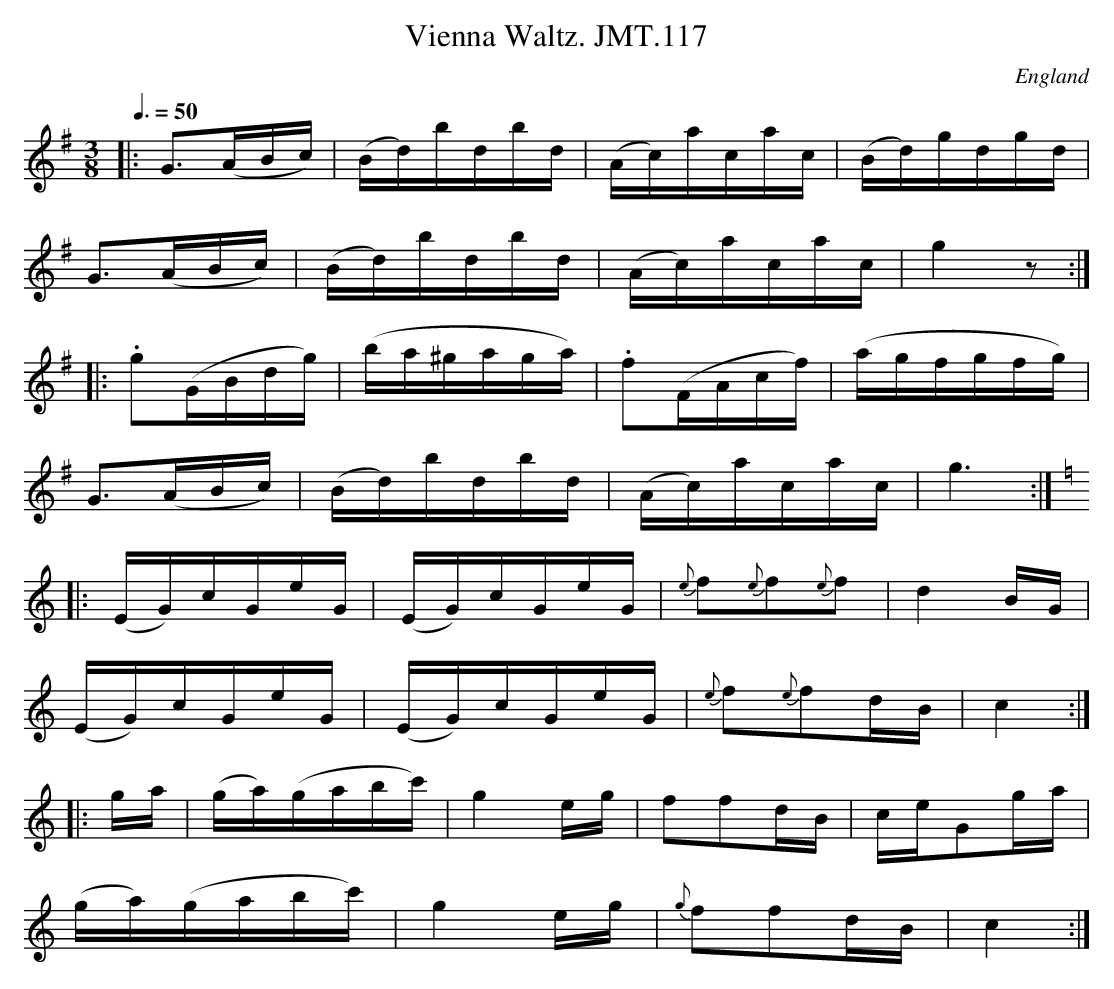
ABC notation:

X:1
T:Vienna Waltz. JMT.117
L:1/16
M:3/8
O:England
Q:3/8=50
K:G
|:G3(ABc)|(Bd)bdbd|(Ac)acac|(Bd)gdgd|!
G3(ABc)|(Bd)bdbd|(Ac)acac|g4z2:|!
|:.g2(GBdg)|(ba^gaga)|.f2(FAcf)|(agfgfg)|!
G3(ABc)|(Bd)bdbd|(Ac)acac|g6:|!
K:C
|:(EG)cGeG|(EG)cGeG|{e}f2{e}f2{e}f2|d4BG|!
(EG)cGeG|(EG)cGeG|{e}f2{e}f2dB|c4:|!
|:ga|(ga)(gabc')|g4eg|f2f2dB|ceG2ga|!
(ga)(gabc')|g4eg|{g}f2f2dB|c4:|
